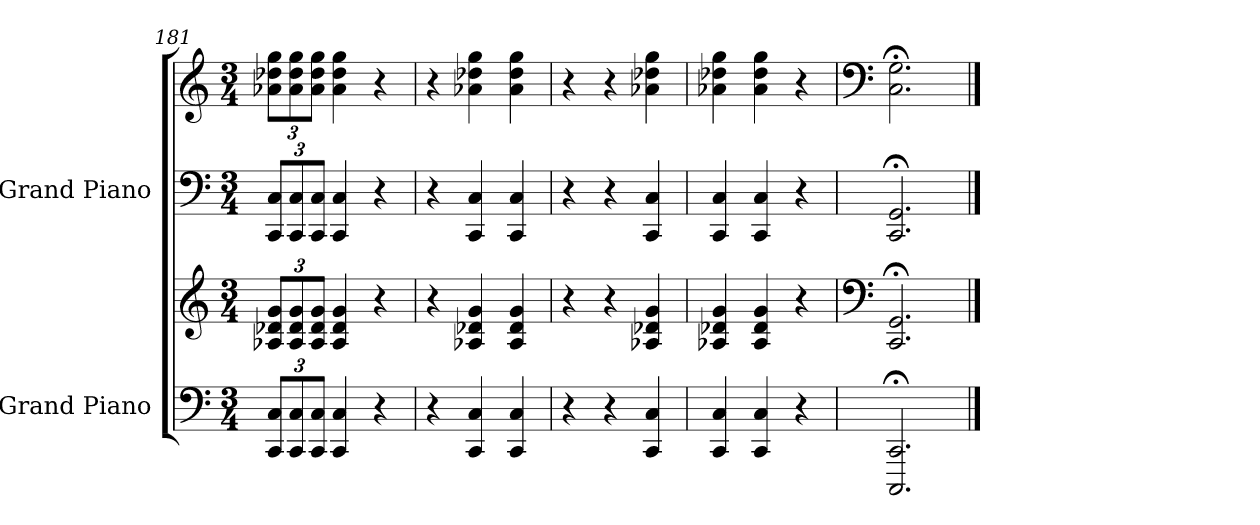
**kern	**kern	**kern	**kern
*part2	*part2	*part1	*part1
*staff4	*staff3	*staff2	*staff1
*I"Grand Piano	*	*I"Grand Piano	*
*I'Pno.	*	*I'Pno.	*
*clefF4	*clefG2	*clefF4	*clefG2
*k[]	*k[]	*k[]	*k[]
*M3/4	*M3/4	*M3/4	*M3/4
*Xbrackettup	*Xbrackettup	*Xbrackettup	*Xbrackettup
=181	=181	=181	=181
12CC/ 12C/L	12A-X/ 12d-X/ 12g/L	12CC/ 12C/L	12a-X\ 12dd-X\ 12gg\L
12CC/ 12C/	12A-/ 12d-/ 12g/	12CC/ 12C/	12a-\ 12dd-\ 12gg\
12CC/ 12C/J	12A-/ 12d-/ 12g/J	12CC/ 12C/J	12a-\ 12dd-\ 12gg\J
4CC/ 4C/	4A-/ 4d-/ 4g/	4CC/ 4C/	4a-\ 4dd-\ 4gg\
4r	4r	4r	4r
=182	=182	=182	=182
*	*	*	*MM60
4r	4r	4r	4r
4CC/ 4C/	4A-X/ 4d-X/ 4g/	4CC/ 4C/	4a-X\ 4dd-X\ 4gg\
4CC/ 4C/	4A-/ 4d-/ 4g/	4CC/ 4C/	4a-\ 4dd-\ 4gg\
=183	=183	=183	=183
4r	4r	4r	4r
4r	4r	4r	4r
4CC/ 4C/	4A-X/ 4d-X/ 4g/	4CC/ 4C/	4a-X\ 4dd-X\ 4gg\
=184	=184	=184	=184
4CC/ 4C/	4A-X/ 4d-X/ 4g/	4CC/ 4C/	4a-X\ 4dd-X\ 4gg\
4CC/ 4C/	4A-/ 4d-/ 4g/	4CC/ 4C/	4a-\ 4dd-\ 4gg\
4r	4r	4r	4r
=185	=185	=185	=185
*	*clefF4	*	*clefF4
2.CCC/;< 2.CC/;<	2.CC/;< 2.GG/;<	2.CC/;< 2.GG/;<	2.C\;< 2.G\;<
==	==	==	==
*-	*-	*-	*-
